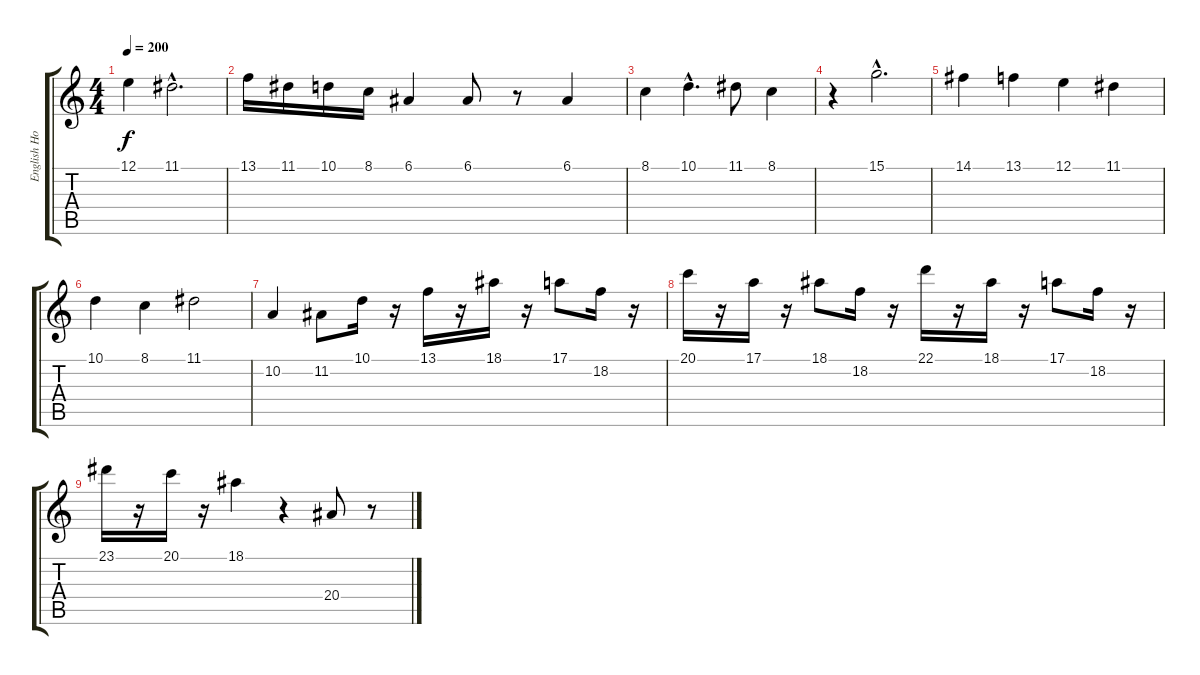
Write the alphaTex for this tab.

\track ("English Horns" "English Ho") {instrument englishhorn}
\staff {score tabs}
\tuning (E4 B3 G3 D3 A2 E2) {hide}
\ts (4 4)
\tempo 200
\clef g2
\ks c
12.1.4{dy f} 11.1{hac}.2{d} |
13.1.16 11.1.16 10.1.16 8.1.16 6.1.4 6.1.8 r.8 6.1.4 |
8.1.4 10.1{hac}.4{d} 11.1.8 8.1.4 |
r.4 15.1{hac}.2{d} |
14.1.4 13.1.4 12.1.4 11.1.4 |
10.1.4 8.1.4 11.1.2 |
10.2.4 11.2.8 10.1.16 r.16 13.1.16 r.16 18.1.16 r.16 17.1.8 18.2.16 r.16 |
20.1.16 r.16 17.1.16 r.16 18.1.8 18.2.16 r.16 22.1.16 r.16 18.1.16 r.16 17.1.8 18.2.16 r.16 |
23.1.16 r.16 20.1.16 r.16 18.1.4 r.4 20.4.8 r.8
